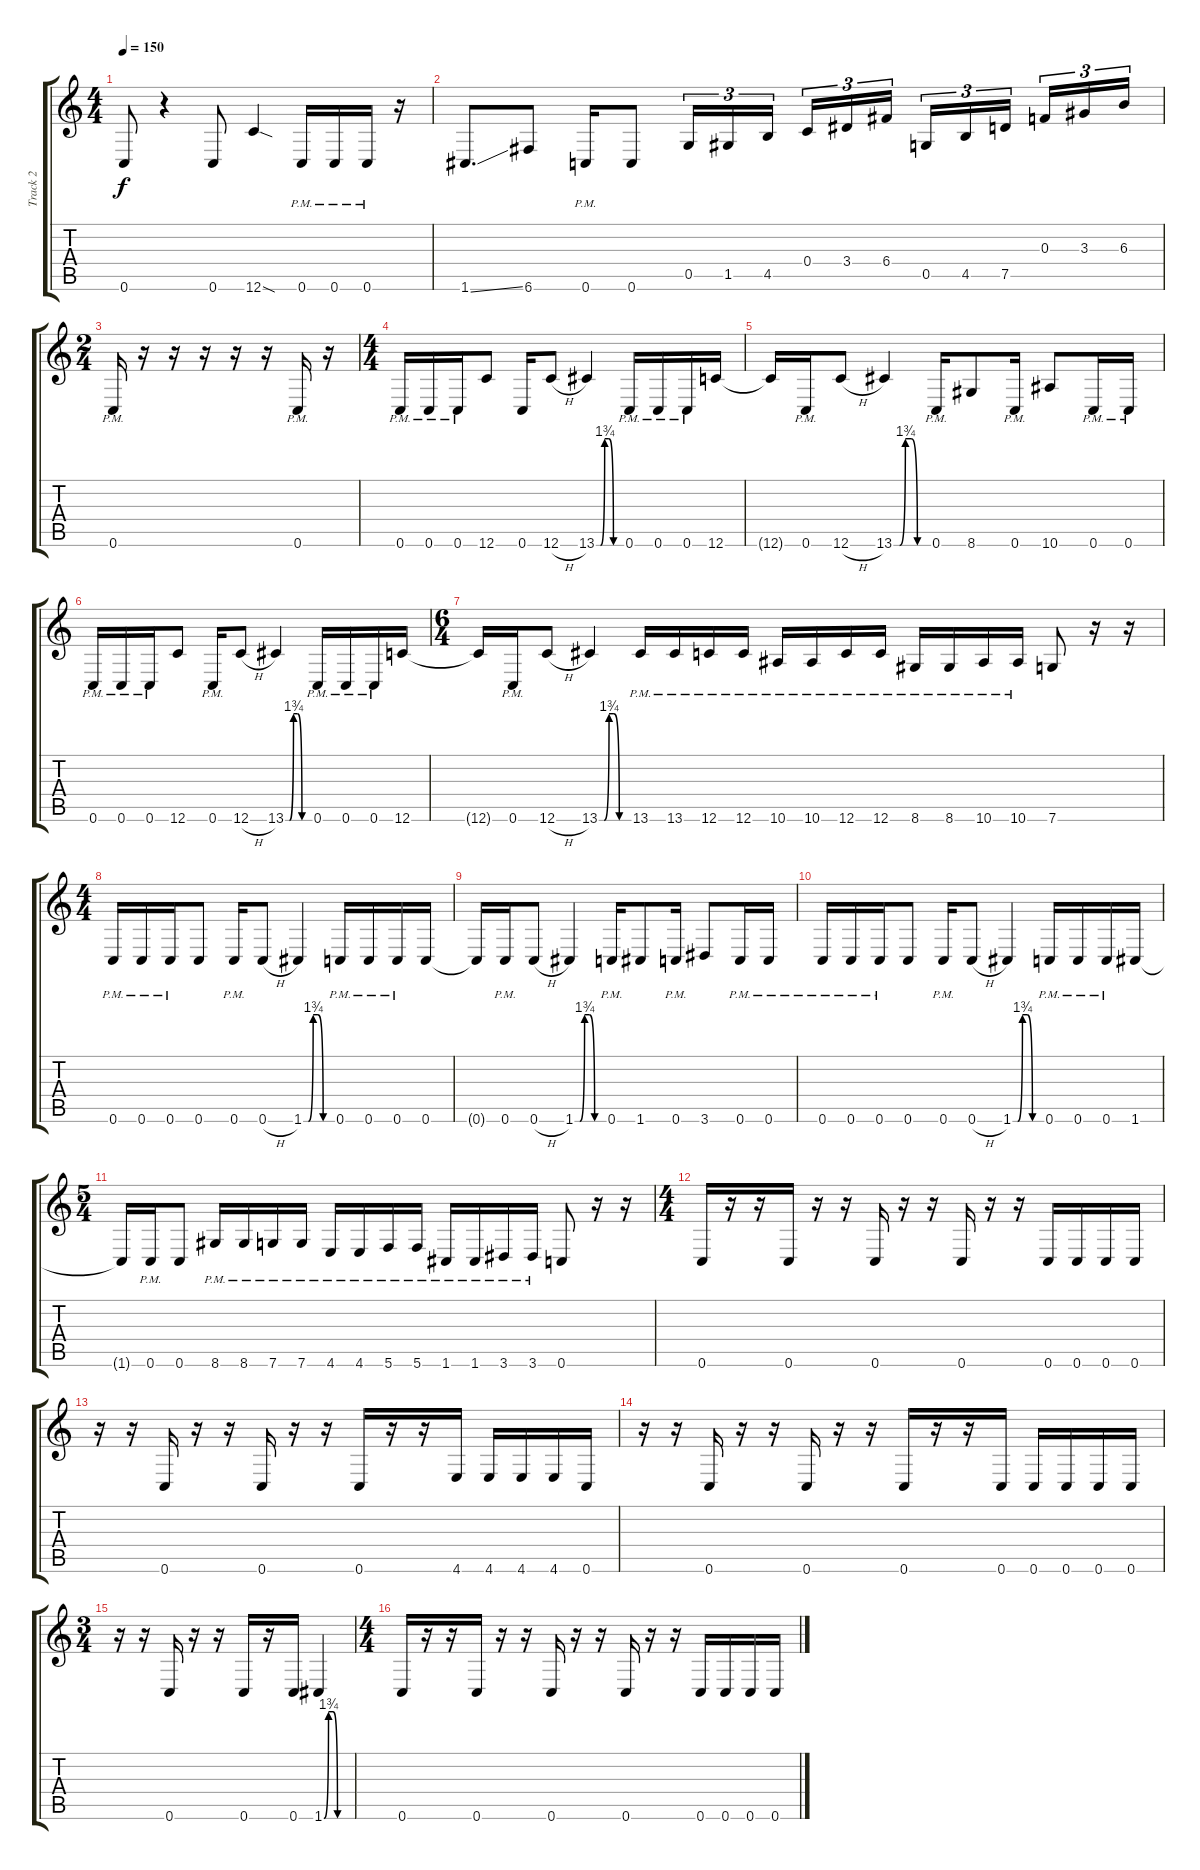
\track ("Track 2" "Track 2") {instrument distortionguitar}
\staff {score tabs}
\tuning (D4 A3 F3 C3 G2 C2) {hide}
\ts (4 4)
\tempo 150
\clef g2
\ks c
0.6.8{dy f} r.4 0.6.8 12.6{sod}.4 0.6{pm}.16 0.6{pm}.16 0.6{pm}.16 r.16 |
1.6{ss}.8{d} 6.6.8 0.6{pm}.16 0.6.8 0.5.16{tu (3 2)} 1.5.16{tu (3 2)} 4.5.16{tu (3 2) beam splitsecondary} 0.4.16{tu (3 2)} 3.4.16{tu (3 2)} 6.4.16{tu (3 2)} 0.5.16{tu (3 2)} 4.5.16{tu (3 2)} 7.5.16{tu (3 2) beam splitsecondary} 0.3.16{tu (3 2)} 3.3.16{tu (3 2)} 6.3.16{tu (3 2)} |
\ts (2 4)
0.6{pm}.16 r.16 r.16 r.16 r.16 r.16 0.6{pm}.16 r.16 |
\ts (4 4)
0.6{pm}.16 0.6{pm}.16 0.6{pm}.16 12.6.8 0.6.16 12.6{h}.8 13.6{be (custom 0 0 10 0 20 7 30 7 41 0 60 0)}.4 0.6{pm}.16 0.6{pm}.16 0.6{pm}.16 12.6.16 |
12.6{t}.16 0.6{pm}.16 12.6{h}.8 13.6{be (custom 0 0 10 0 20 7 30 7 41 0 60 0)}.4 0.6{pm}.16 8.6.8 0.6{pm}.16 10.6.8 0.6{pm}.16 0.6{pm}.16 |
0.6{pm}.16 0.6{pm}.16 0.6{pm}.16 12.6.8 0.6{pm}.16 12.6{h}.8 13.6{be (custom 0 0 10 0 20 7 30 7 41 0 60 0)}.4 0.6{pm}.16 0.6{pm}.16 0.6{pm}.16 12.6.16 |
\ts (6 4)
12.6{t}.16 0.6{pm}.16 12.6{h}.8 13.6{be (custom 0 0 10 0 20 7 30 7 41 0 60 0)}.4 13.6{pm}.16 13.6{pm}.16 12.6{pm}.16 12.6{pm}.16 10.6{pm}.16 10.6{pm}.16 12.6{pm}.16 12.6{pm}.16 8.6{pm}.16 8.6{pm}.16 10.6{pm}.16 10.6{pm}.16 7.6.8 r.16 r.16 |
\ts (4 4)
0.6{pm}.16 0.6{pm}.16 0.6{pm}.16 0.6.8 0.6{pm}.16 0.6{h}.8 1.6{be (custom 0 0 10 0 20 7 30 7 41 0 60 0)}.4 0.6{pm}.16 0.6{pm}.16 0.6{pm}.16 0.6.16 |
0.6{t}.16 0.6{pm}.16 0.6{h}.8 1.6{be (custom 0 0 10 0 20 7 30 7 41 0 60 0)}.4 0.6{pm}.16 1.6.8 0.6{pm}.16 3.6.8 0.6{pm}.16 0.6{pm}.16 |
0.6{pm}.16 0.6{pm}.16 0.6{pm}.16 0.6.8 0.6{pm}.16 0.6{h}.8 1.6{be (custom 0 0 10 0 20 7 30 7 41 0 60 0)}.4 0.6{pm}.16 0.6{pm}.16 0.6{pm}.16 1.6.16 |
\ts (5 4)
1.6{t}.16 0.6{pm}.16 0.6.8 8.6{pm}.16 8.6{pm}.16 7.6{pm}.16 7.6{pm}.16 4.6{pm}.16 4.6{pm}.16 5.6{pm}.16 5.6{pm}.16 1.6{pm}.16 1.6{pm}.16 3.6{pm}.16 3.6{pm}.16 0.6.8 r.16 r.16 |
\ts (4 4)
0.6.16 r.16 r.16 0.6.16 r.16 r.16 0.6.16 r.16 r.16 0.6.16 r.16 r.16 0.6.16 0.6.16 0.6.16 0.6.16 |
r.16 r.16 0.6.16 r.16 r.16 0.6.16 r.16 r.16 0.6.16 r.16 r.16 4.6.16 4.6.16 4.6.16 4.6.16 0.6.16 |
r.16 r.16 0.6.16 r.16 r.16 0.6.16 r.16 r.16 0.6.16 r.16 r.16 0.6.16 0.6.16 0.6.16 0.6.16 0.6.16 |
\ts (3 4)
r.16 r.16 0.6.16 r.16 r.16 0.6.16 r.16 0.6.16 1.6{be (custom 0 0 10 7 20 7 30 0 60 0)}.4 |
\ts (4 4)
0.6.16 r.16 r.16 0.6.16 r.16 r.16 0.6.16 r.16 r.16 0.6.16 r.16 r.16 0.6.16 0.6.16 0.6.16 0.6.16
